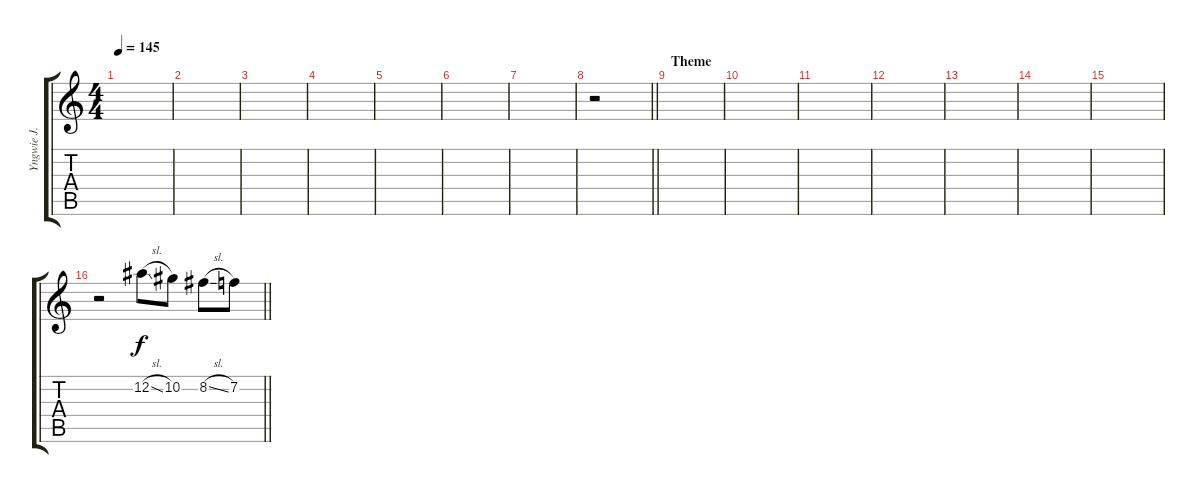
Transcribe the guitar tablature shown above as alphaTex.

\track ("Yngwie J. Malmsteen" "Yngwie J. ") {instrument overdrivenguitar}
\staff {score tabs}
\tuning (Eb4 Bb3 Gb3 Db3 Ab2 Eb2) {hide}
\ts (4 4)
\tempo 145
\clef g2
\ks c
|
|
|
|
|
|
|
\barLineRight lightlight
r.2 |
\section ("" "Theme")
|
|
|
|
|
|
|
\barLineRight lightlight
r.2 12.2{sl}.8 10.2.8 8.2{sl}.8 7.2.8
